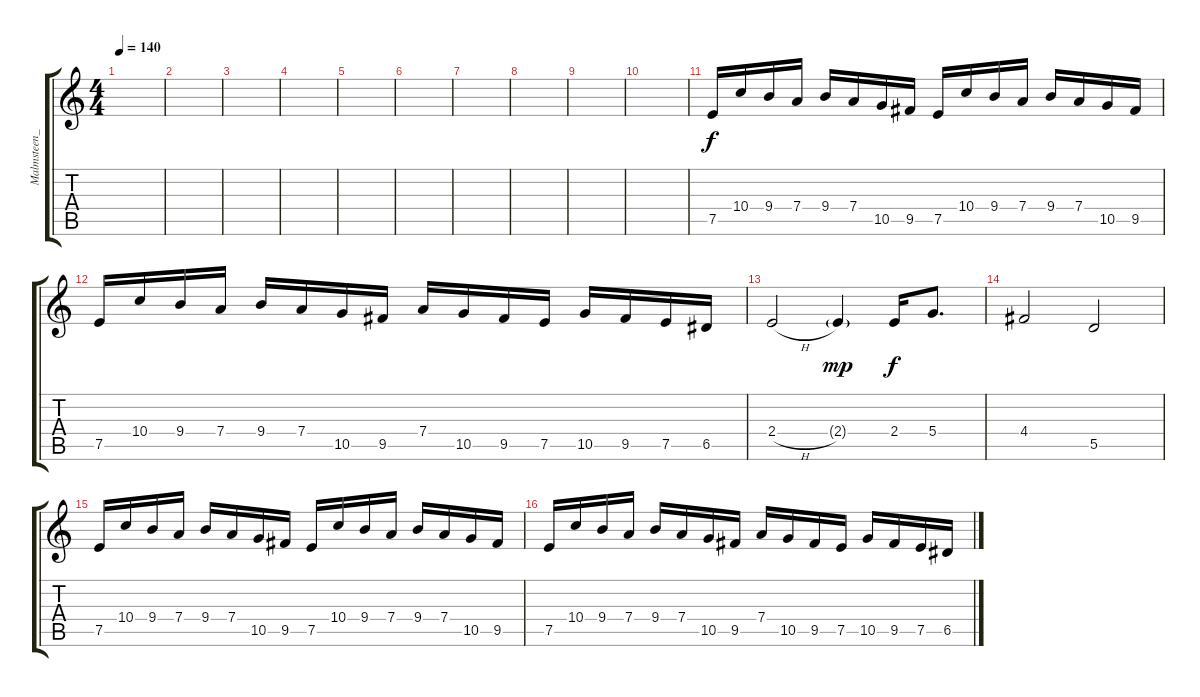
\track ("Malmsteen_3 (overdriven)" "Malmsteen_") {instrument overdrivenguitar}
\staff {score tabs}
\tuning (E4 B3 G3 D3 A2 E2) {hide}
\ts (4 4)
\tempo 140
\clef g2
\ks c
|
|
|
|
|
|
|
|
|
|
7.5.16 10.4.16 9.4.16 7.4.16 9.4.16 7.4.16 10.5.16 9.5.16 7.5.16 10.4.16 9.4.16 7.4.16 9.4.16 7.4.16 10.5.16 9.5.16 |
7.5.16 10.4.16 9.4.16 7.4.16 9.4.16 7.4.16 10.5.16 9.5.16 7.4.16 10.5.16 9.5.16 7.5.16 10.5.16 9.5.16 7.5.16 6.5.16 |
2.4{h}.2 2.4{g}.4{dy mp} 2.4.16{dy f} 5.4.8{d} |
4.4.2 5.5.2 |
7.5.16 10.4.16 9.4.16 7.4.16 9.4.16 7.4.16 10.5.16 9.5.16 7.5.16 10.4.16 9.4.16 7.4.16 9.4.16 7.4.16 10.5.16 9.5.16 |
7.5.16 10.4.16 9.4.16 7.4.16 9.4.16 7.4.16 10.5.16 9.5.16 7.4.16 10.5.16 9.5.16 7.5.16 10.5.16 9.5.16 7.5.16 6.5.16
